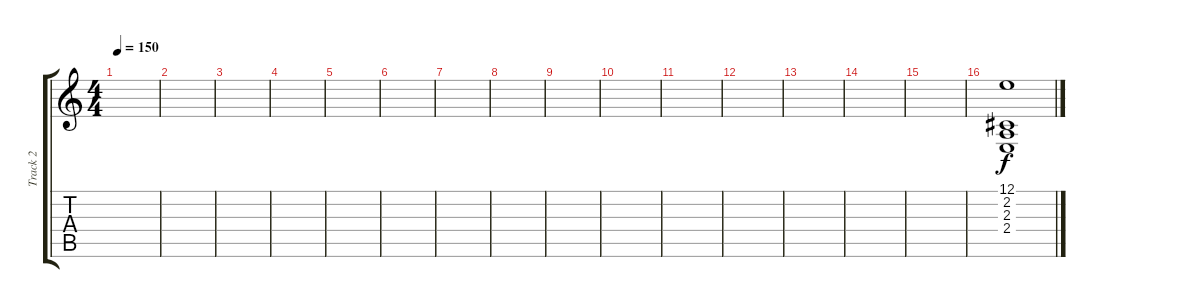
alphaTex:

\track ("Track 2" "Track 2") {instrument applause}
\staff {score tabs}
\tuning (E4 B3 G3 D3 A2 E2) {hide}
\ts (4 4)
\tempo 150
\clef g2
\ks c
|
|
|
|
|
|
|
|
|
|
|
|
|
|
|
(12.1 2.2 2.3 2.4).1
